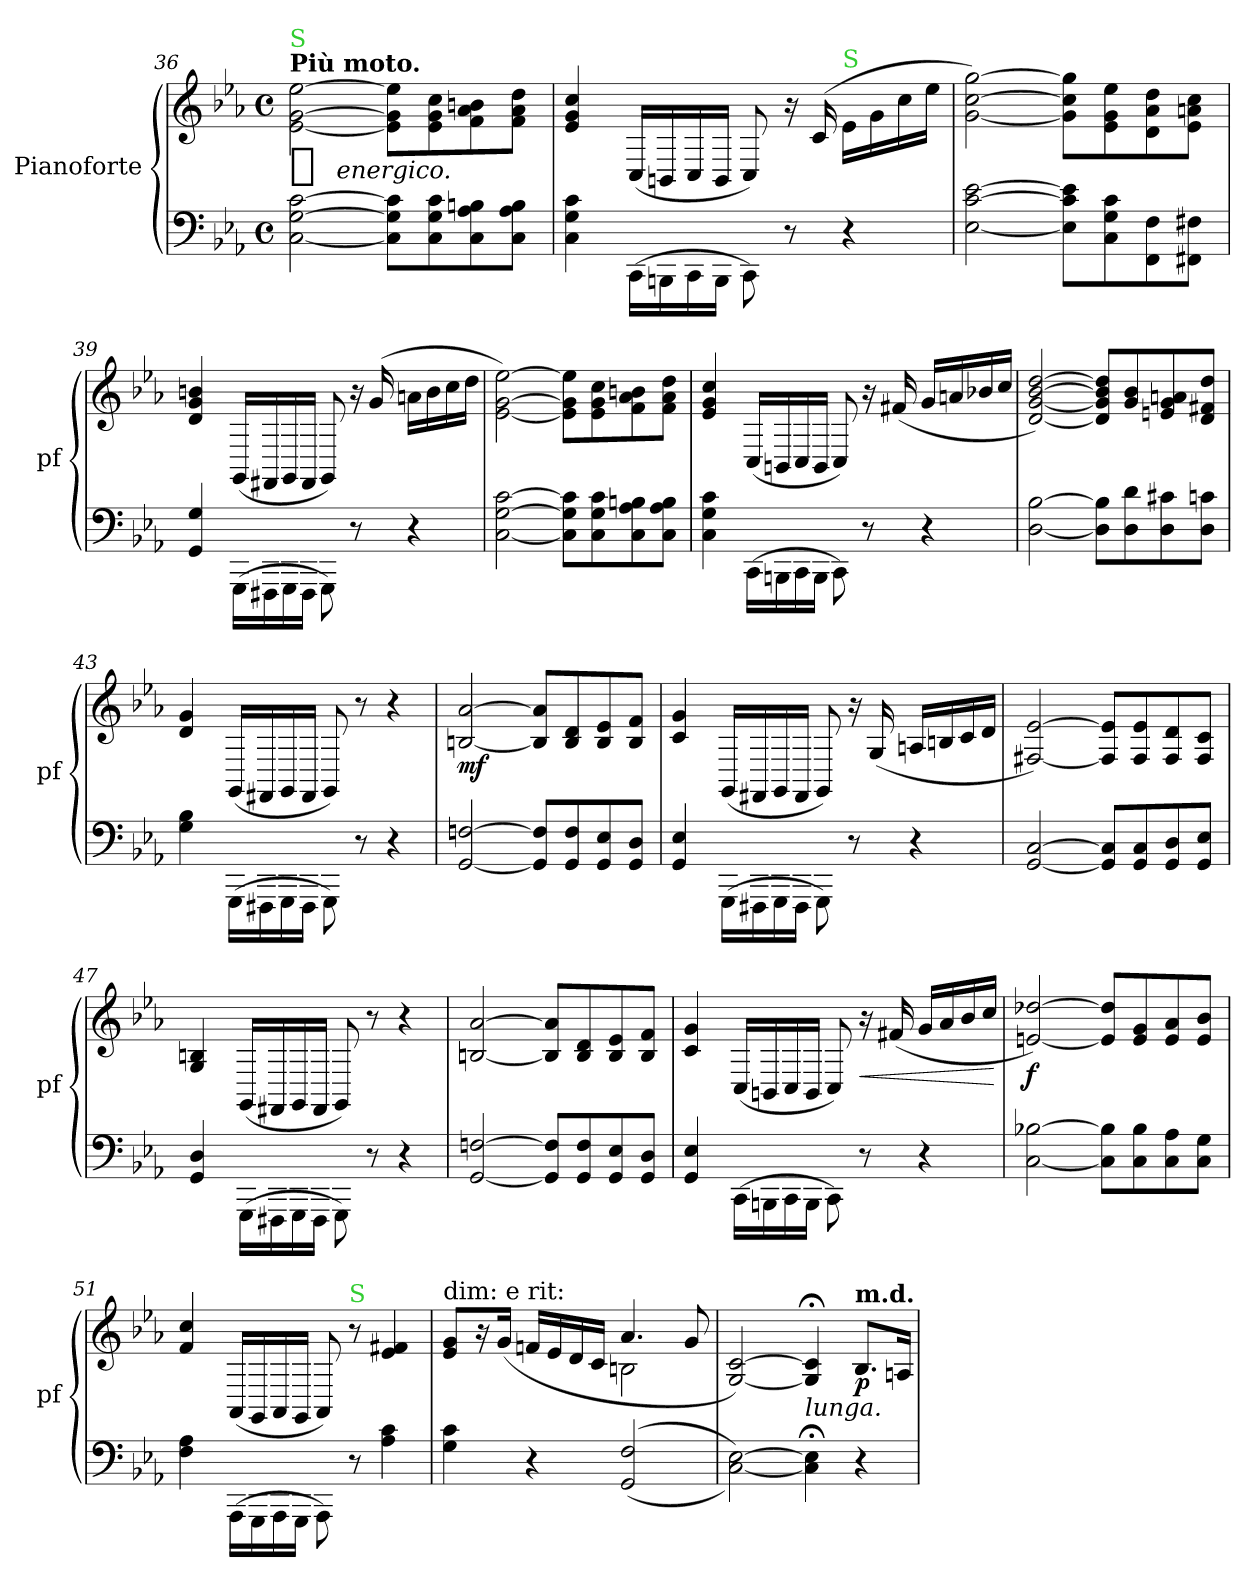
**kern	**kern	**dynam
*part2	*part1	*part1
*staff2	*staff1	*staff1
*I"Pianoforte	*I"Pianoforte	*
*I'pf	*I'pf	*
*clefF4	*clefG2	*
*k[b-e-a-]	*k[b-e-a-]	*
*E-:	*E-:	*
*M4/4	*M4/4	*
*met(c)	*met(c)	*
=36	=36	=36
!	!LO:TX:a:B:t=Più moto.	!
!	!LO:TX:a:color=limegreen:t=S	!
!	!	!LO:DY:t=%s energico.
[2C\ [2G\ [2c\	[2e-\ [2g\ [2ee-\	f
8C]\ 8G]\ 8c]\L	8e-]\ 8g]\ 8ee-]\L	.
8C\ 8G\ 8c\	8e-\ 8g\ 8cc\	.
8C\ 8A-\ 8Bn\	8f\ 8a-\ 8bn\	.
8C\ 8A-\ 8B\J	8f\ 8a-\ 8dd\J	.
=37	=37	=37
4C\ 4G\ 4c\	4e-/ 4g/ 4cc/	.
(16CC\LL	(16C/LL	.
16BBBn\	16BBn/	.
16CC\	16C/	.
16BBB\JJ	16BB/JJ	.
8CC\)	8C/)	.
8r	16r	.
.	(16c/	.
!	!LO:TX:a:color=limegreen:t=S	!
4r	16e-\LL	.
.	16g\	.
.	16cc\	.
.	16ee-\JJ	.
=38	=38	=38
[2E-\ [2c\ [2e-\	[2g\ [2cc\ [2gg\)	.
8E-]\ 8c]\ 8e-]\L	8g]\ 8cc]\ 8gg]\L	.
8C\ 8G\ 8c\	8e-\ 8g\ 8ee-\	.
8FF\ 8F\	8d\ 8a-\ 8dd\	.
8FF#X\ 8F#X\J	8e-\ 8an\ 8cc\J	.
=39	=39	=39
4GG/ 4G/	4d/ 4g/ 4bn/	.
(16GGG\LL	(16GG/LL	.
16FFF#X\	16FF#X/	.
16GGG\	16GG/	.
16FFF#\JJ	16FF#/JJ	.
8GGG\)	8GG/)	.
8r	16r	.
.	(16g/	.
4r	16an\LL	.
.	16b\	.
.	16cc\	.
.	16dd\JJ	.
=40	=40	=40
[2C\ [2G\ [2c\	[2e-\ [2g\ [2ee-\)	.
8C]\ 8G]\ 8c]\L	8e-]\ 8g]\ 8ee-]\L	.
8C\ 8G\ 8c\	8e-\ 8g\ 8cc\	.
8C\ 8A-\ 8Bn\	8f\ 8a-\ 8bn\	.
8C\ 8A-\ 8B\J	8f\ 8a-\ 8dd\J	.
=41	=41	=41
4C\ 4G\ 4c\	4e-/ 4g/ 4cc/	.
(16CC\LL	(16C/LL	.
16BBBn\	16BBn/	.
16CC\	16C/	.
16BBB\JJ	16BB/JJ	.
8CC\)	8C/)	.
8r	16r	.
.	(>16f#X/	.
4r	16g/LL	.
.	16an/	.
.	16b-X/	.
.	16cc/JJ	.
=42	=42	=42
[2D\ [2B-\	[2d/ [2g/ [2b-/ [2dd/)	.
8D]\ 8B-]\L	8d]/ 8g]/ 8b-]/ 8dd]/L	.
8D\ 8d\	8g/ 8b-/	.
8D\ 8c#X\	8en/ 8g/ 8an/	.
8D\ 8cn\J	8d/ 8f#X/ 8dd/J	.
=43	=43	=43
4G\ 4B-\	4d/ 4g/	.
(16GGG\LL	(16GG/LL	.
16FFF#X\	16FF#X/	.
16GGG\	16GG/	.
16FFF#\JJ	16FF#/JJ	.
8GGG\)	8GG/)	.
8r	8r	.
4r	4r	.
=44	=44	=44
[2GG/ [2Fn/	[2Bn/ [2a-/	mf
8GG]/ 8F]/L	8B]/ 8a-]/L	.
8GG/ 8F/	8B/ 8d/	.
8GG/ 8E-/	8B/ 8e-/	.
8GG/ 8D/J	8B/ 8f/J	.
=45	=45	=45
4GG/ 4E-/	4c/ 4g/	.
(16GGG\LL	(16GG/LL	.
16FFF#X\	16FF#X/	.
16GGG\	16GG/	.
16FFF#\JJ	16FF#/JJ	.
8GGG\)	8GG/)	.
8r	16r	.
.	(>16G/	.
4r	16An/LL	.
.	16Bn/	.
.	16c/	.
.	16d/JJ	.
=46	=46	=46
[2GG/ [2C/	[2F#X/ [2e-/)	.
8GG]/ 8C]/L	8F#]/ 8e-]/L	.
8GG/ 8C/	8F#/ 8e-/	.
8GG/ 8D/	8F#/ 8d/	.
8GG/ 8E-/J	8F#/ 8c/J	.
=47	=47	=47
4GG/ 4D/	4G/ 4Bn/	.
(16GGG\LL	(16GG/LL	.
16FFF#X\	16FF#X/	.
16GGG\	16GG/	.
16FFF#\JJ	16FF#/JJ	.
8GGG\)	8GG/)	.
8r	8r	.
4r	4r	.
=48	=48	=48
[2GG/ [2Fn/	[2Bn/ [2a-/	.
8GG]/ 8F]/L	8B]/ 8a-]/L	.
8GG/ 8F/	8B/ 8d/	.
8GG/ 8E-/	8B/ 8e-/	.
8GG/ 8D/J	8B/ 8f/J	.
=49	=49	=49
4GG/ 4E-/	4c/ 4g/	.
(16CC\LL	(16C/LL	.
16BBBn\	16BBn/	.
16CC\	16C/	.
16BBB\JJ	16BB/JJ	.
8CC\)	8C/)	.
!	!	!LO:HP:b
8r	16r	<
.	(>16f#X/	.
4r	16g/LL	.
.	16a-/	.
.	16b-/	.
.	16cc/JJ	.
.	.	[
=50	=50	=50
[2C\ [2B-X\	[2en/ [2dd-X/)	f
8C]\ 8B-]\L	8e]/ 8dd-]/L	.
8C\ 8B-\	8e/ 8g/	.
8C\ 8A-\	8e/ 8a-/	.
8C\ 8G\J	8e/ 8b-/J	.
=51	=51	=51
4F\ 4A-\	4f/ 4cc/	.
(16AAA-\LL	(16AA-/LL	.
16GGG\	16GG/	.
16AAA-\	16AA-/	.
16GGG\JJ	16GG/JJ	.
8AAA-\)	8AA-/)	.
!	!LO:TX:a:color=limegreen:t=S	!
8r	8r	.
4A-\ 4c\	4e-/ 4f#X/	.
=52	=52	=52
*	*^	*
!	!LO:TX:t=dim&colon; e rit&colon;	!	!
4G\ 4c\	8e-/ 8g/L	2ryy	.
.	16r	.	.
.	(>16g/Jk	.	.
4r	16fn/LL	.	.
.	16e-/	.	.
.	16d/	.	.
.	16c/JJ	.	.
(<(>2GG/ 2F/	4.a-/	2Bn\	.
.	8g/	.	.
*	*v	*v	*
=53	=53	=53
[2C\ [2E-\))	[2G/ [2c/)	.
!	!LO:TX:b:i:t=lunga.	!
4C];\ 4E-];\	4G];</ 4c];</	.
!	!LO:TX:a:B:t=m.d.	!
4r	8.B-/L	p
.	16An/Jk	.
=	=	=
*-	*-	*-
